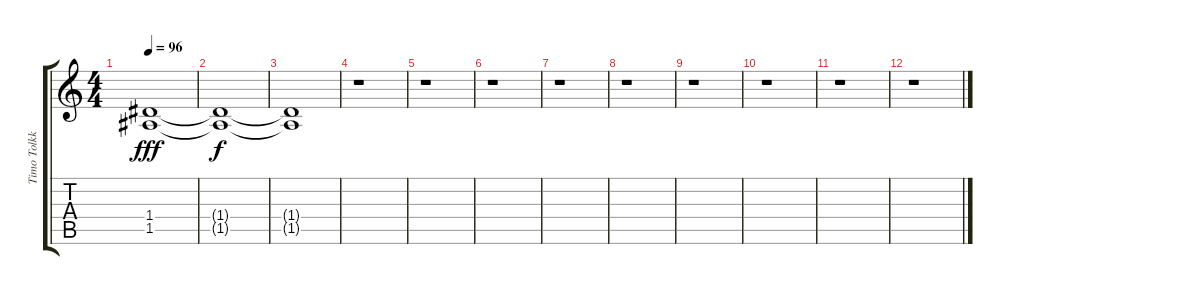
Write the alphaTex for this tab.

\track ("Timo Tolkki" "Timo Tolkk") {instrument distortionguitar}
\staff {score tabs}
\tuning (E4 B3 G3 D3 A2 E2) {hide}
\ts (4 4)
\tempo 96
\clef g2
\ks c
(1.4 1.5).1{dy fff} |
(1.4{t} 1.5{t}).1{dy f} |
(1.4{t} 1.5{t}).1 |
r.1 |
r.1 |
r.1 |
r.1 |
r.1 |
r.1 |
r.1 |
r.1 |
r.1
